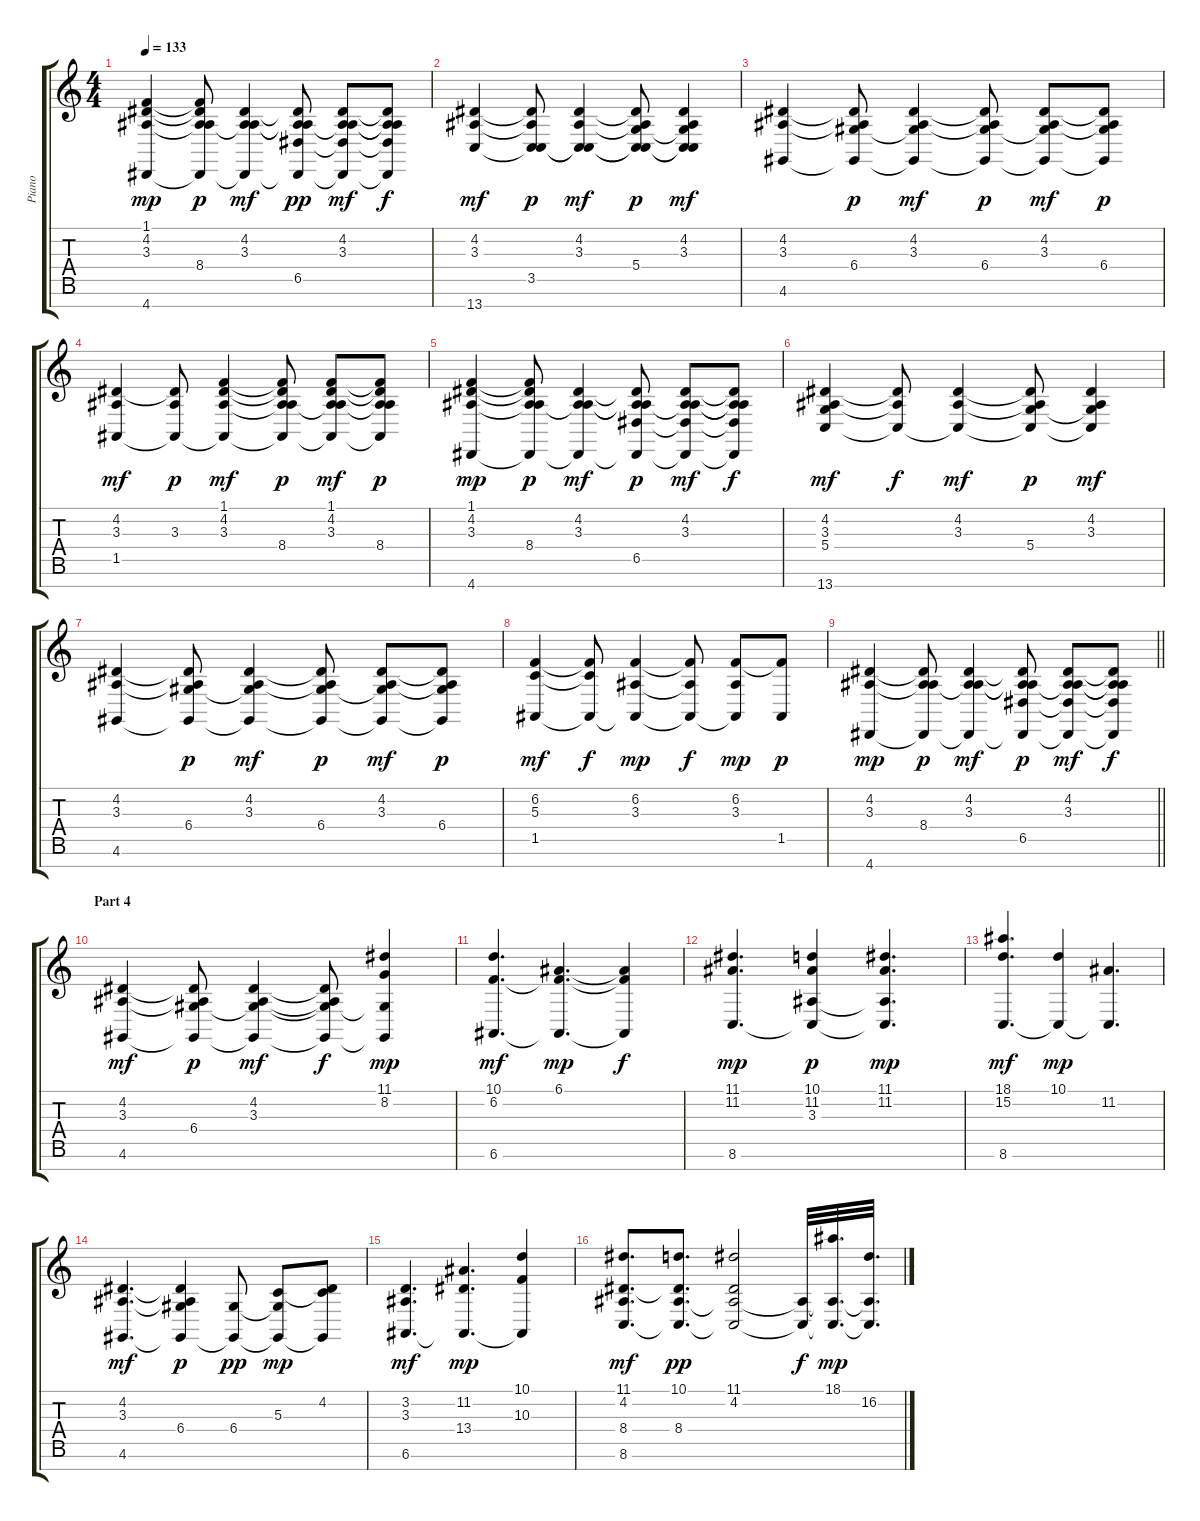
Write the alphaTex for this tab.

\track ("Piano" "Piano") {instrument acousticgrandpiano}
\staff {score tabs}
\tuning (E4 B3 G3 D3 A2 E2 B1) {hide}
\ts (4 4)
\tempo 133
\clef g2
\ks c
(1.1 4.2 3.3 4.7).4{dy mp} (1.1{t} 4.2{t} 3.3{t} 8.4 4.7{t}).8{dy p} (4.2 3.3 8.4{t} 4.7{t}).4{dy mf} (4.2{t} 3.3{t} 8.4{t} 6.5 4.7{t}).8{dy pp} (4.2 3.3 8.4{t} 6.5{t} 4.7{t}).8{dy mf} (4.2{t} 3.3{t} 8.4{t} 6.5{t} 4.7{t}).8{dy f} |
(4.2 3.3 13.7).4{dy mf} (4.2{t} 3.3{t} 3.5 13.7{t}).8{dy p} (4.2 3.3 3.5{t} 13.7{t}).4{dy mf} (4.2{t} 3.3{t} 5.4 3.5{t} 13.7{t}).8{dy p} (4.2 3.3 5.4{t} 3.5{t} 13.7{t}).4{dy mf} |
(4.2 3.3 4.6).4 (4.2{t} 3.3{t} 6.4 4.6{t}).8{dy p} (4.2 3.3 6.4{t} 4.6{t}).4{dy mf} (4.2{t} 3.3{t} 6.4 4.6{t}).8{dy p} (4.2 3.3 6.4{t} 4.6{t}).8{dy mf} (4.2{t} 3.3{t} 6.4 4.6{t}).8{dy p} |
(4.2 3.3 1.5).4{dy mf} (4.2{t} 3.3 1.5{t}).8{dy p} (1.1 4.2 3.3 1.5{t}).4{dy mf} (1.1{t} 4.2{t} 3.3{t} 8.4 1.5{t}).8{dy p} (1.1 4.2 3.3 8.4{t} 1.5{t}).8{dy mf} (1.1{t} 4.2{t} 3.3{t} 8.4 1.5{t}).8{dy p} |
(1.1 4.2 3.3 4.7).4{dy mp} (1.1{t} 4.2{t} 3.3{t} 8.4 4.7{t}).8{dy p} (4.2 3.3 8.4{t} 4.7{t}).4{dy mf} (4.2{t} 3.3{t} 8.4{t} 6.5 4.7{t}).8{dy p} (4.2 3.3 8.4{t} 6.5{t} 4.7{t}).8{dy mf} (4.2{t} 3.3{t} 8.4{t} 6.5{t} 4.7{t}).8{dy f} |
(4.2 3.3 5.4 13.7).4{dy mf} (4.2{t} 3.3{t} 13.7{t}).8{dy f} (4.2 3.3 13.7{t}).4{dy mf} (4.2{t} 3.3{t} 5.4 13.7{t}).8{dy p} (4.2 3.3 5.4{t} 13.7{t}).4{dy mf} |
(4.2 3.3 4.6).4 (4.2{t} 3.3{t} 6.4 4.6{t}).8{dy p} (4.2 3.3 6.4{t} 4.6{t}).4{dy mf} (4.2{t} 3.3{t} 6.4 4.6{t}).8{dy p} (4.2 3.3 6.4{t} 4.6{t}).8{dy mf} (4.2{t} 3.3{t} 6.4 4.6{t}).8{dy p} |
(6.2 5.3 1.5).4{dy mf} (6.2{t} 5.3{t} 1.5{t}).8{dy f} (6.2 3.3 1.5{t}).4{dy mp} (6.2{t} 3.3{t} 1.5{t}).8{dy f} (6.2 3.3 1.5{t}).8{dy mp} (6.2{t} 1.5).8{dy p} |
\barLineRight lightlight
(4.2 3.3 4.7).4{dy mp} (4.2{t} 3.3{t} 8.4 4.7{t}).8{dy p} (4.2 3.3 8.4{t} 4.7{t}).4{dy mf} (4.2{t} 3.3{t} 8.4{t} 6.5 4.7{t}).8{dy p} (4.2 3.3 8.4{t} 6.5{t} 4.7{t}).8{dy mf} (4.2{t} 3.3{t} 8.4{t} 6.5{t} 4.7{t}).8{dy f} |
\section ("" "Part 4")
(4.2 3.3 4.6).4{dy mf} (4.2{t} 3.3{t} 6.4 4.6{t}).8{dy p} (4.2 3.3 6.4{t} 4.6{t}).4{dy mf} (4.2{t} 3.3{t} 6.4{t} 4.6{t}).8{dy f} (11.1 8.2 6.4{t} 4.6{t}).4{dy mp} |
(10.1 6.2 6.6).4{d dy mf} (6.1 6.2{t} 6.6{t}).4{d dy mp} (6.1{t} 6.2{t} 6.6{t}).4{dy f} |
(11.1 11.2 8.6).4{d dy mp} (10.1 11.2 3.3 8.6{t}).4{dy p} (11.1 11.2 3.3{t} 8.6{t}).4{d dy mp} |
(18.1 15.2 8.6).4{d dy mf} (10.1 8.6{t}).4{dy mp} (11.2 8.6{t}).4{d} |
(4.2 3.3 4.6).4{d dy mf} (4.2{t} 3.3{t} 6.4 4.6{t}).4{dy p} (6.4 4.6{t}).8{dy pp} (5.3 6.4{t} 4.6{t}).8{dy mp} (4.2 5.3{t} 4.6{t}).8 |
(3.2 3.3 6.6).4{d dy mf} (11.2 13.4 6.6{t}).4{d dy mp} (10.1 10.3 6.6{t}).4 |
(11.1 4.2 8.4 8.6).8{d dy mf} (10.1 4.2{t} 8.4 8.6{t}).8{d dy pp} (11.1 4.2 8.4{t} 8.6{t}).2 (8.4{t} 8.6{t}).32{dy f} (18.1 8.4{t} 8.6{t}).32{d dy mp} (16.2 8.4{t} 8.6{t}).32{d}
